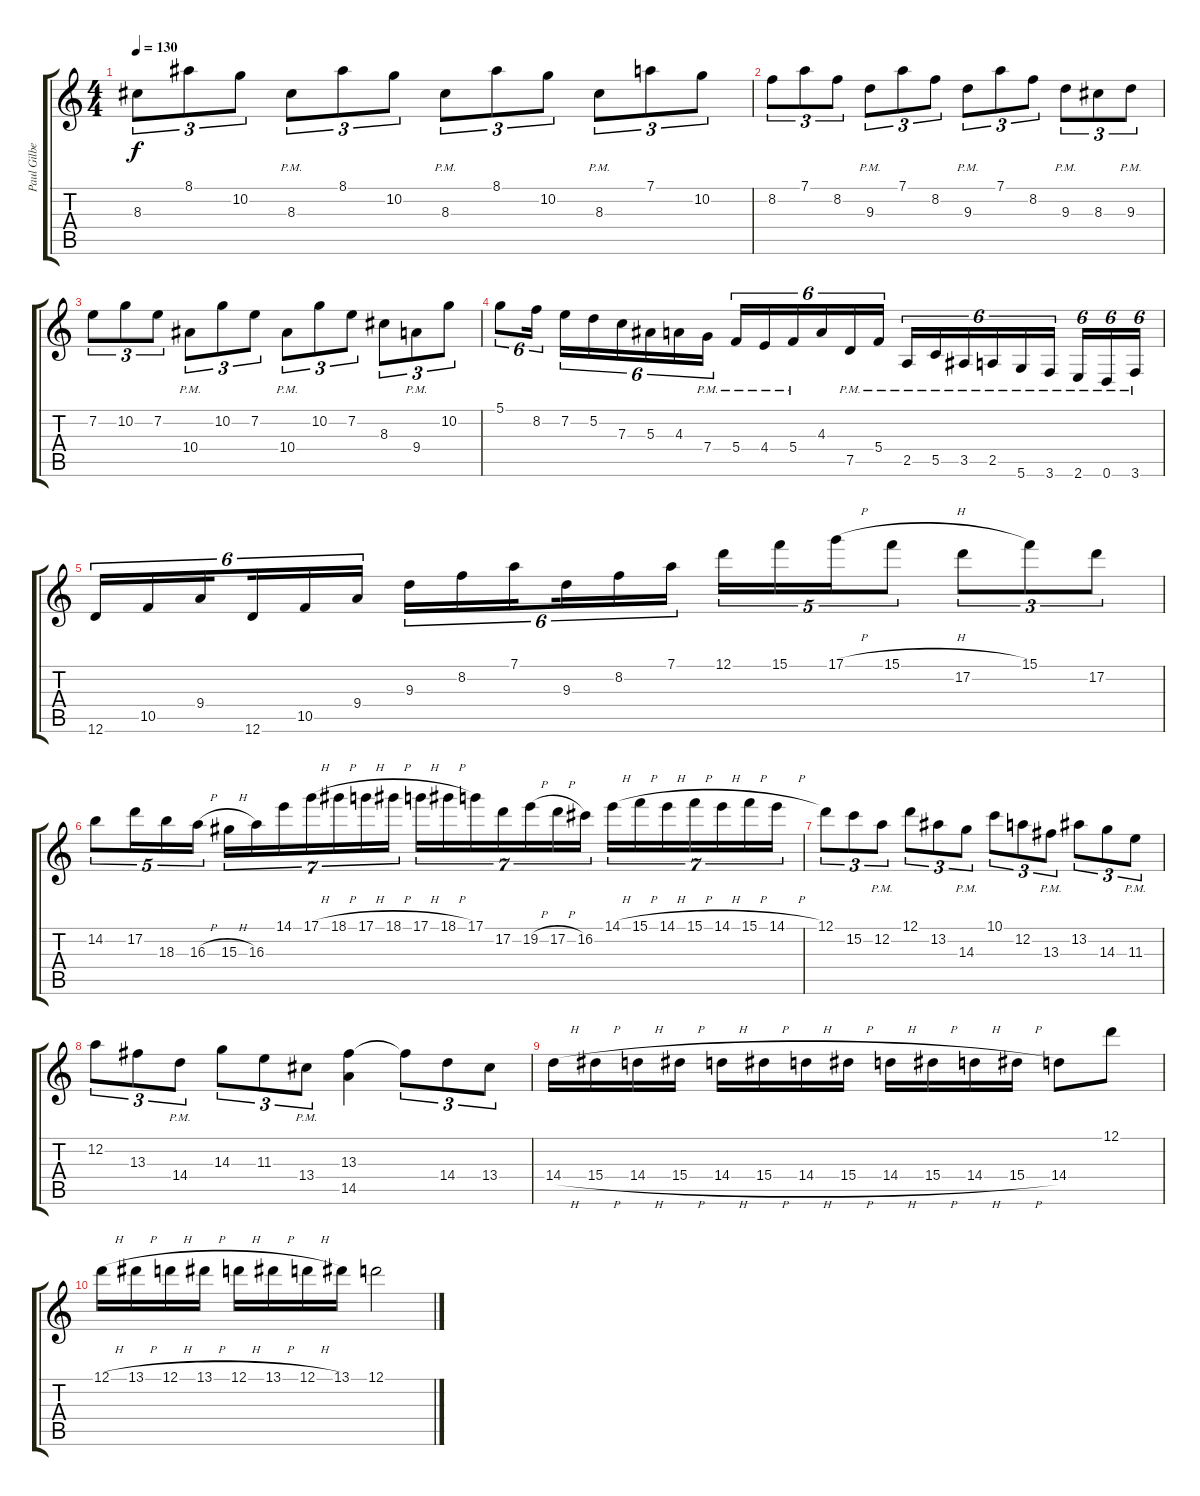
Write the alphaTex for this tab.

\track ("Paul Gilbert (Guitar 1)" "Paul Gilbe") {instrument distortionguitar}
\staff {score tabs}
\tuning (D4 A3 F3 C3 G2 D2) {hide}
\ts (4 4)
\tempo 130
\clef g2
\ks c
8.3.8{tu (3 2) dy f} 8.1.8{tu (3 2)} 10.2.8{tu (3 2)} 8.3{pm}.8{tu (3 2)} 8.1.8{tu (3 2)} 10.2.8{tu (3 2)} 8.3{pm}.8{tu (3 2)} 8.1.8{tu (3 2)} 10.2.8{tu (3 2)} 8.3{pm}.8{tu (3 2)} 7.1.8{tu (3 2)} 10.2.8{tu (3 2)} |
8.2.8{tu (3 2)} 7.1.8{tu (3 2)} 8.2.8{tu (3 2)} 9.3{pm}.8{tu (3 2)} 7.1.8{tu (3 2)} 8.2.8{tu (3 2)} 9.3{pm}.8{tu (3 2)} 7.1.8{tu (3 2)} 8.2.8{tu (3 2)} 9.3{pm}.8{tu (3 2)} 8.3.8{tu (3 2)} 9.3{pm}.8{tu (3 2)} |
7.2.8{tu (3 2)} 10.2.8{tu (3 2)} 7.2.8{tu (3 2)} 10.4{pm}.8{tu (3 2)} 10.2.8{tu (3 2)} 7.2.8{tu (3 2)} 10.4{pm}.8{tu (3 2)} 10.2.8{tu (3 2)} 7.2.8{tu (3 2)} 8.3.8{tu (3 2)} 9.4{pm}.8{tu (3 2)} 10.2.8{tu (3 2)} |
5.1.8{tu (6 4)} 8.2.16{tu (6 4)} 7.2.16{tu (6 4)} 5.2.16{tu (6 4)} 7.3.16{tu (6 4)} 5.3.16{tu (6 4)} 4.3.16{tu (6 4)} 7.4{pm}.16{tu (6 4)} 5.4{pm}.16{tu (6 4)} 4.4{pm}.16{tu (6 4)} 5.4{pm}.16{tu (6 4)} 4.3.16{tu (6 4)} 7.5{pm}.16{tu (6 4)} 5.4{pm}.16{tu (6 4)} 2.5{pm}.16{tu (6 4)} 5.5{pm}.16{tu (6 4)} 3.5{pm}.16{tu (6 4)} 2.5{pm}.16{tu (6 4)} 5.6{pm}.16{tu (6 4)} 3.6{pm}.16{tu (6 4)} 2.6{pm}.16{tu (6 4)} 0.6{pm}.16{tu (6 4)} 3.6{pm}.16{tu (6 4)} |
12.6.16{tu (6 4)} 10.5.16{tu (6 4)} 9.4.16{tu (6 4) beam splitsecondary} 12.6.16{tu (6 4)} 10.5.16{tu (6 4)} 9.4.16{tu (6 4)} 9.3.16{tu (6 4)} 8.2.16{tu (6 4)} 7.1.16{tu (6 4) beam splitsecondary} 9.3.16{tu (6 4)} 8.2.16{tu (6 4)} 7.1.16{tu (6 4)} 12.1.16{tu (5 4)} 15.1.16{tu (5 4)} 17.1{h}.16{tu (5 4)} 15.1{h}.8{tu (5 4)} 17.2.8{tu (3 2)} 15.1.8{tu (3 2)} 17.2.8{tu (3 2)} |
14.2.8{tu (5 4)} 17.2.16{tu (5 4)} 18.3.16{tu (5 4)} 16.3{h}.16{tu (5 4)} 15.3{h}.16{tu (7 4)} 16.3.16{tu (7 4)} 14.1.16{tu (7 4)} 17.1{h}.16{tu (7 4)} 18.1{h}.16{tu (7 4)} 17.1{h}.16{tu (7 4)} 18.1{h}.16{tu (7 4)} 17.1{h}.16{tu (7 4)} 18.1{h}.16{tu (7 4)} 17.1.16{tu (7 4)} 17.2.16{tu (7 4)} 19.2{h}.16{tu (7 4)} 17.2{h}.16{tu (7 4)} 16.2.16{tu (7 4)} 14.1{h}.16{tu (7 4)} 15.1{h}.16{tu (7 4)} 14.1{h}.16{tu (7 4)} 15.1{h}.16{tu (7 4)} 14.1{h}.16{tu (7 4)} 15.1{h}.16{tu (7 4)} 14.1{h}.16{tu (7 4)} |
12.1.8{tu (3 2)} 15.2.8{tu (3 2)} 12.2{pm}.8{tu (3 2)} 12.1.8{tu (3 2)} 13.2.8{tu (3 2)} 14.3{pm}.8{tu (3 2)} 10.1.8{tu (3 2)} 12.2.8{tu (3 2)} 13.3{pm}.8{tu (3 2)} 13.2.8{tu (3 2)} 14.3.8{tu (3 2)} 11.3{pm}.8{tu (3 2)} |
12.2.8{tu (3 2)} 13.3.8{tu (3 2)} 14.4{pm}.8{tu (3 2)} 14.3.8{tu (3 2)} 11.3.8{tu (3 2)} 13.4{pm}.8{tu (3 2)} (13.3 14.5).4 13.3{t}.8{tu (3 2)} 14.4.8{tu (3 2)} 13.4.8{tu (3 2)} |
14.4{h}.16 15.4{h}.16 14.4{h}.16 15.4{h}.16 14.4{h}.16 15.4{h}.16 14.4{h}.16 15.4{h}.16 14.4{h}.16 15.4{h}.16 14.4{h}.16 15.4{h}.16 14.4.8 12.1.8 |
12.1{h}.16 13.1{h}.16 12.1{h}.16 13.1{h}.16 12.1{h}.16 13.1{h}.16 12.1{h}.16 13.1.16 12.1.2
